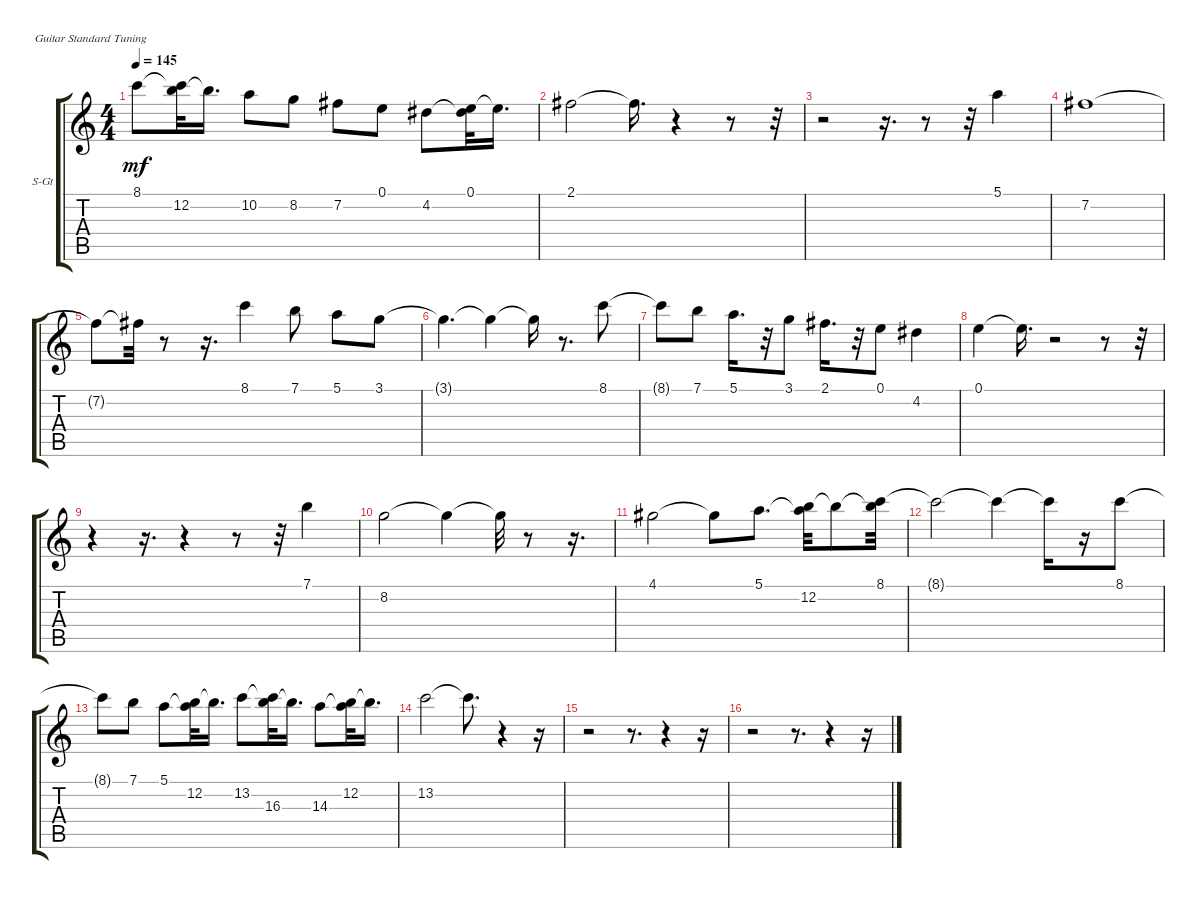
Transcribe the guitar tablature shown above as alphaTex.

\defaultSystemsLayout 4
\bracketExtendMode groupsimilarinstruments
\firstSystemTrackNameOrientation horizontal
\otherSystemsTrackNameOrientation horizontal
\track ("Steel Guitar" "S-Gt") {instrument acousticguitarsteel}
\staff {score tabs}
\tuning (E4 B3 G3 D3 A2 E2)
\ts (4 4)
\tempo 145
\clef g2
\scale
0.333333
\ks c
8.1{t}.8{dy mf} (8.1{t} 12.2).32 12.2{t}.16{d} 10.2.8 8.2.8 7.2.8 0.1.8 4.2.8 (4.2{t} 0.1).32 0.1{t}.16{d} |
\scale
0.333333 2.1.2 2.1{t}.16{d} r.4 r.8 r.32 |
\scale
0.333333 r.2 r.16{d} r.8 r.32 5.1.4 |
\scale
0.333333 7.2.1 |
\scale
0.333333 7.2{t}.8 7.2{t}.32 r.8 r.16{d} 8.1.4 7.1.8 5.1.8 3.1.8 |
\scale
0.333333 3.1{t}.4{d} 3.1{t}.4 3.1{t}.16 r.8{d} 8.1.8 |
\scale
0.333333 8.1{t}.8 7.1.8 5.1.16{d} r.32 3.1.8 2.1.16{d} r.32 0.1.8 4.2.4 |
\scale
0.333333 0.1.4 0.1{t}.16{d} r.2 r.8 r.32 |
\scale
0.333333 r.4 r.16{d} r.4 r.8 r.32 7.1.4 |
\scale
0.333333 8.2.2 8.2{t}.4 8.2{t}.32 r.8 r.16{d} |
\scale
0.333333 4.1.2 4.1{t}.8 5.1.8{d} (5.1{t} 12.2).32 12.2{t}.8 (12.2{t} 8.1).32 |
\scale
0.333333 8.1{t}.2 8.1{t}.4 8.1{t}.16 r.16 8.1.8 |
\scale
0.333333 8.1{t}.8 7.1.8 5.1.8 (5.1{t} 12.2).32 12.2{t}.16{d} 13.2.8 (13.2{t} 16.3).32 16.3{t}.16{d} 14.3.8 (14.3{t} 12.2).32 12.2{t}.16{d} |
\scale
0.333333 13.2.2 13.2{t}.8{d} r.4 r.16 |
\scale
0.333333 r.2 r.8{d} r.4 r.16 |
\scale
0.333333 r.2 r.8{d} r.4 r.16
